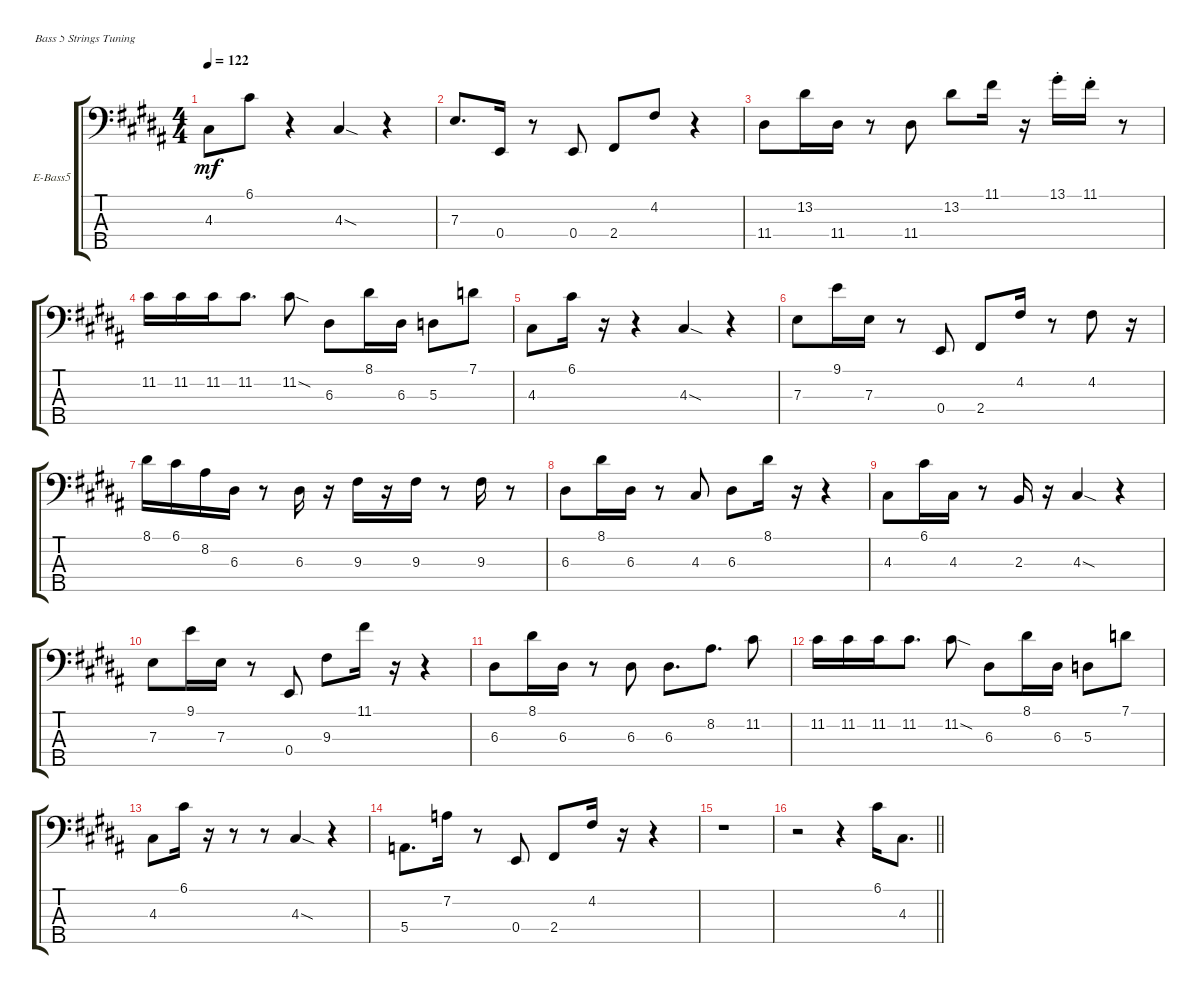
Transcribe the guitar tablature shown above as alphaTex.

\defaultSystemsLayout 4
\bracketExtendMode groupsimilarinstruments
\firstSystemTrackNameOrientation horizontal
\otherSystemsTrackNameOrientation horizontal
\track ("Electric Bass" "E-Bass5") {multiBarRest instrument electricbassfinger}
\staff {score tabs}
\tuning (G2 D2 A1 E1 B0)
\ts (4 4)
\tempo 122
\clef f4
\ks b
4.3.8{dy mf} 6.1.8 r.4 4.3{sod}.4 r.4 |
7.3.8{d} 0.4.16 r.8 0.4.8 2.4.8 4.2.8 r.4 |
11.4.8 13.2.16 11.4.16 r.8 11.4.8 13.2.8 11.1.16 r.16 13.1{st}.16 11.1{st}.16 r.8 |
11.2.16 11.2.16 11.2.16 11.2.8{d} 11.2{sod}.8 6.3.8 8.1.16 6.3.16 5.3.8 7.1.8 |
4.3.8 6.1.16 r.16 r.4 4.3{sod}.4 r.4 |
7.3.8 9.1.16 7.3.16 r.8 0.4.8 2.4.8 4.2.16 r.8 4.2.8 r.16 |
8.1.16 6.1.16 8.2.16 6.3.16 r.8 6.3.16 r.16 9.3.16 r.16 9.3.16 r.8 9.3.16 r.8 |
6.3.8 8.1.16 6.3.16 r.8 4.3.8 6.3.8 8.1.16 r.16 r.4 |
4.3.8 6.1.16 4.3.16 r.8 2.3.16 r.16 4.3{sod}.4 r.4 |
7.3.8 9.1.16 7.3.16 r.8 0.4.8 9.3.8 11.1.16 r.16 r.4 |
6.3.8 8.1.16 6.3.16 r.8 6.3.8 6.3.8{d} 8.2.8{d} 11.2.8 |
11.2.16 11.2.16 11.2.16 11.2.8{d} 11.2{sod}.8 6.3.8 8.1.16 6.3.16 5.3.8 7.1.8 |
4.3.8 6.1.16 r.16 r.8 r.8 4.3{sod}.4 r.4 |
5.4.8{d} 7.2.16 r.8 0.4.8 2.4.8 4.2.16 r.16 r.4 |
r.1 |
\barLineRight lightlight
r.2 r.4 6.1.16 4.3.8{d}
